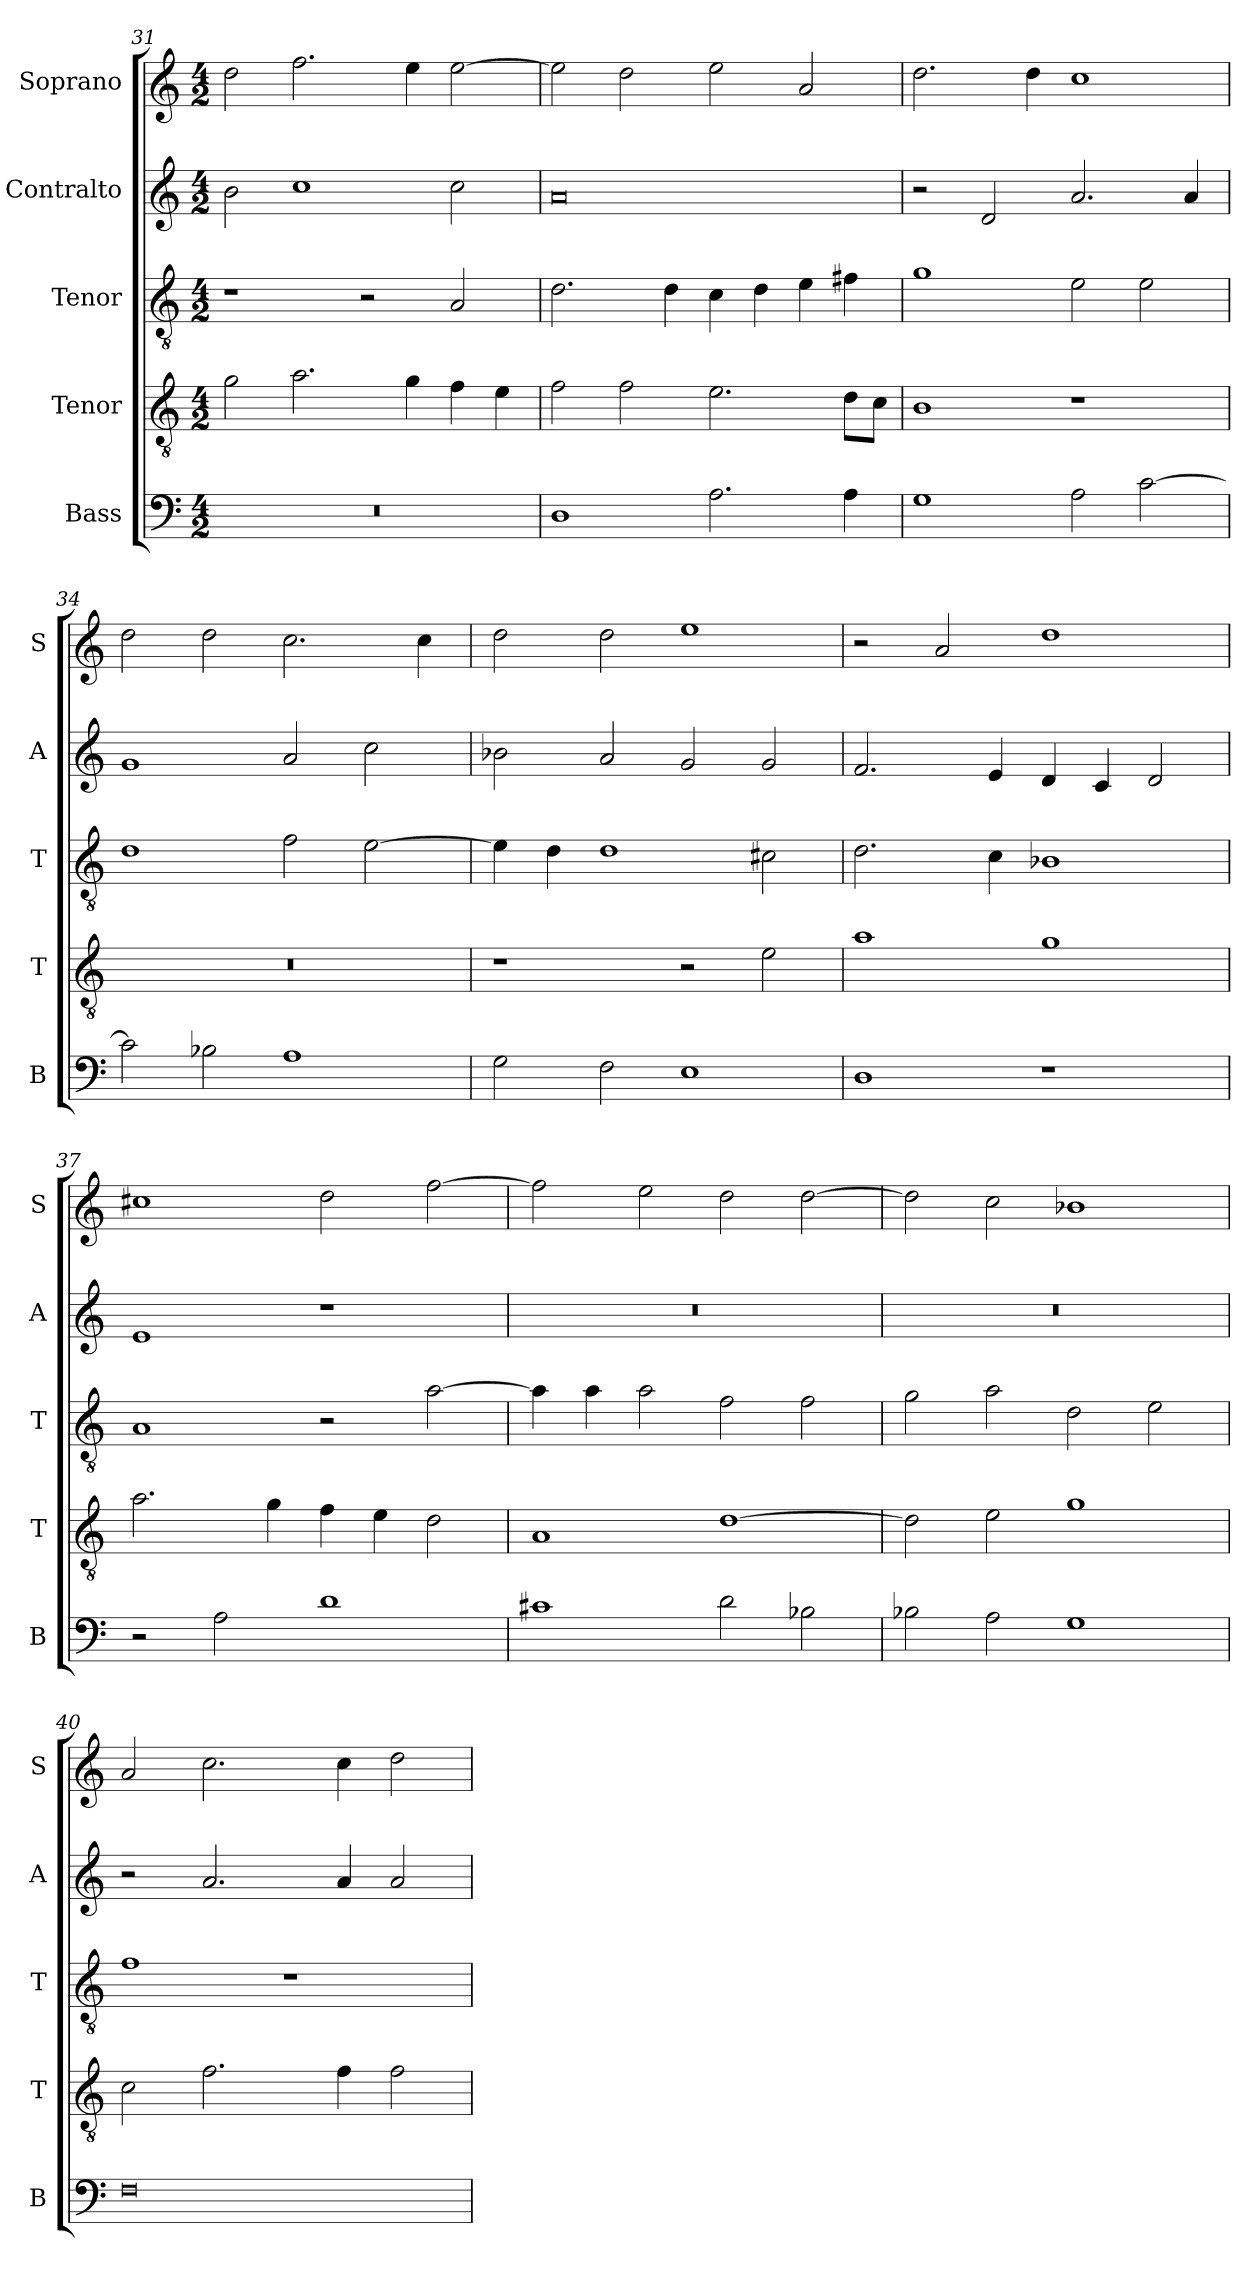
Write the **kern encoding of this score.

**kern	**kern	**kern	**kern	**kern
*part5	*part4	*part3	*part2	*part1
*staff5	*staff4	*staff3	*staff2	*staff1
*I"Bass	*I"Tenor	*I"Tenor	*I"Contralto	*I"Soprano
*I'B	*I'T	*I'T	*I'A	*I'S
*clefF4	*clefGv2	*clefGv2	*clefG2	*clefG2
*k[]	*k[]	*k[]	*k[]	*k[]
*D:dor	*D:dor	*D:dor	*D:dor	*D:dor
*M4/2	*M4/2	*M4/2	*M4/2	*M4/2
=31	=31	=31	=31	=31
0r	2g	1r	2b	2dd
.	2.a	.	1cc	2.ff
.	.	2r	.	.
.	4g	.	.	4ee
.	4f	2A	2cc	[2ee
.	4e	.	.	.
=32	=32	=32	=32	=32
1D	2f	2.d	0a	2ee]
.	2f	.	.	2dd
.	.	4d	.	.
2.A	2.e	4c	.	2ee
.	.	4d	.	.
.	.	4e	.	2a
4A	8d\L	4f#X	.	.
.	8c\J	.	.	.
=33	=33	=33	=33	=33
1G	1B	1g	2r	2.dd
.	.	.	2d	.
.	.	.	.	4dd
2A	1r	2e	2.a	1cc
[2c	.	2e	.	.
.	.	.	4a	.
=34	=34	=34	=34	=34
2c]	0r	1d	1g	2dd
2B-X	.	.	.	2dd
1A	.	2f	2a	2.cc
.	.	[2e	2cc	.
.	.	.	.	4cc
=35	=35	=35	=35	=35
2G	1r	4e]	2b-X	2dd
.	.	4d	.	.
2F	.	1d	2a	2dd
1E	2r	.	2g	1ee
.	2e	2c#X	2g	.
=36	=36	=36	=36	=36
1D	1a	2.d	2.f	2r
.	.	.	.	2a
.	.	4c	4e	.
1r	1g	1B-X	4d	1dd
.	.	.	4c	.
.	.	.	2d	.
=37	=37	=37	=37	=37
2r	2.a	1A	1e	1cc#X
2A	.	.	.	.
.	4g	.	.	.
1d	4f	2r	1r	2dd
.	4e	.	.	.
.	2d	[2a	.	[2ff
=38	=38	=38	=38	=38
1c#X	1A	4a]	0r	2ff]
.	.	4a	.	.
.	.	2a	.	2ee
2d	[1d	2f	.	2dd
2B-X	.	2f	.	[2dd
=39	=39	=39	=39	=39
2B-X	2d]	2g	0r	2dd]
2A	2e	2a	.	2cc
1G	1g	2d	.	1b-X
.	.	2e	.	.
=40	=40	=40	=40	=40
0F	2c	1f	2r	2a
.	2.f	.	2.a	2.cc
.	.	1r	.	.
.	4f	.	4a	4cc
.	2f	.	2a	2dd
=	=	=	=	=
*-	*-	*-	*-	*-
